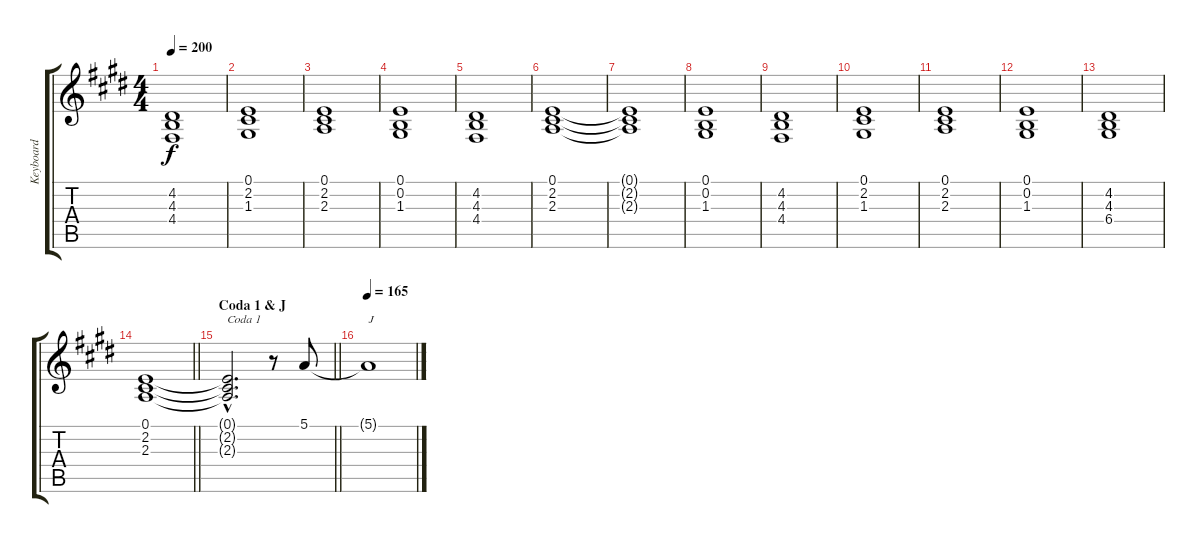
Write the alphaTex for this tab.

\track ("Keyboard" "Keyboard") {instrument pad6metallic}
\staff {score tabs}
\tuning (E4 B3 G3 D3 A2 E2) {hide}
\ts (4 4)
\tempo 200
\clef g2
\ks e
(4.2 4.3 4.4).1{dy f} |
(0.1 2.2 1.3).1 |
(0.1 2.2 2.3).1 |
(0.1 0.2 1.3).1 |
(4.2 4.3 4.4).1 |
(0.1 2.2 2.3).1 |
(0.1{t} 2.2{t} 2.3{t}).1 |
(0.1 0.2 1.3).1 |
(4.2 4.3 4.4).1 |
(0.1 2.2 1.3).1 |
(0.1 2.2 2.3).1 |
(0.1 0.2 1.3).1 |
(4.2 4.3 6.4).1 |
\barLineRight lightlight
(0.1 2.2 2.3).1 |
\section ("" "Coda 1 & J")
\barLineRight lightlight
(0.1{hac t} 2.2{hac t} 2.3{hac t}).2{d txt "Coda 1"} r.8 5.1.8 |
\tempo 165
5.1{t}.1{txt "J"}
